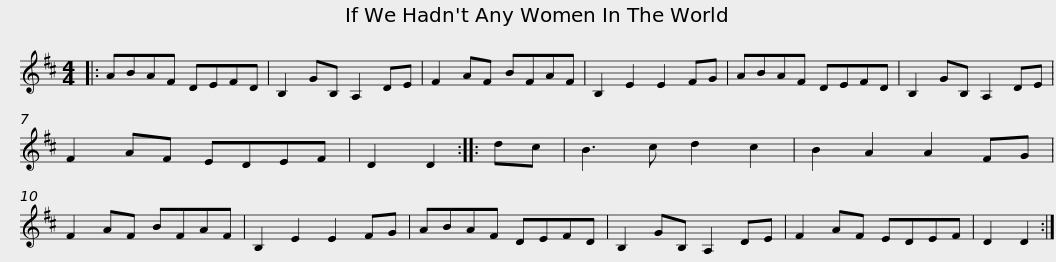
X:1
L:1/8
M:4/4
I:linebreak $
K:D
V:1 treble
V:1
|: ABAF DEFD | B,2 GB, A,2 DE | F2 AF BFAF | B,2 E2 E2 FG | ABAF DEFD | %5
 B,2 GB, A,2 DE |$ F2 AF EDEF | D2 D2 :: dc | B3 c d2 c2 | %10
 B2 A2 A2 FG | F2 AF BFAF | B,2 E2 E2 FG | ABAF DEFD |$ B,2 GB, A,2 DE | %15
 F2 AF EDEF | D2 D2 :| %17
